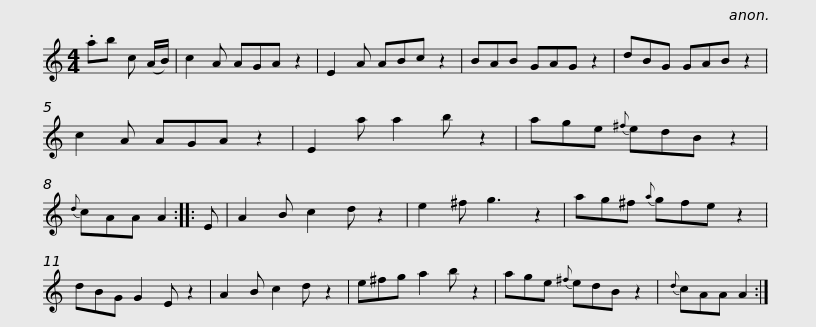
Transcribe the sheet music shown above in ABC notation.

X:1
L:1/8
M:4/4
I:linebreak $
K:C
V:1 treble
V:1
 .ab c (A/B/) | c2 A AGA z2 | E2 A ABc z2 | BAB GAG z2 | dBG GAB z2 | %5
 c2 A AGA z2 |$ E2 a a2 b z2 | age{^f} edB z2 |{d} cAA A2 :: E | %10
 A2 B c2 d z2 | e2 ^f g3 z2 | ag^f{a} gfe z2 |$ dBG G2 E z2 | A2 B c2 d z2 | %15
 e^fg a2 b z2 | age{^f} edB z2 |{d} cAA A2 :| %18
